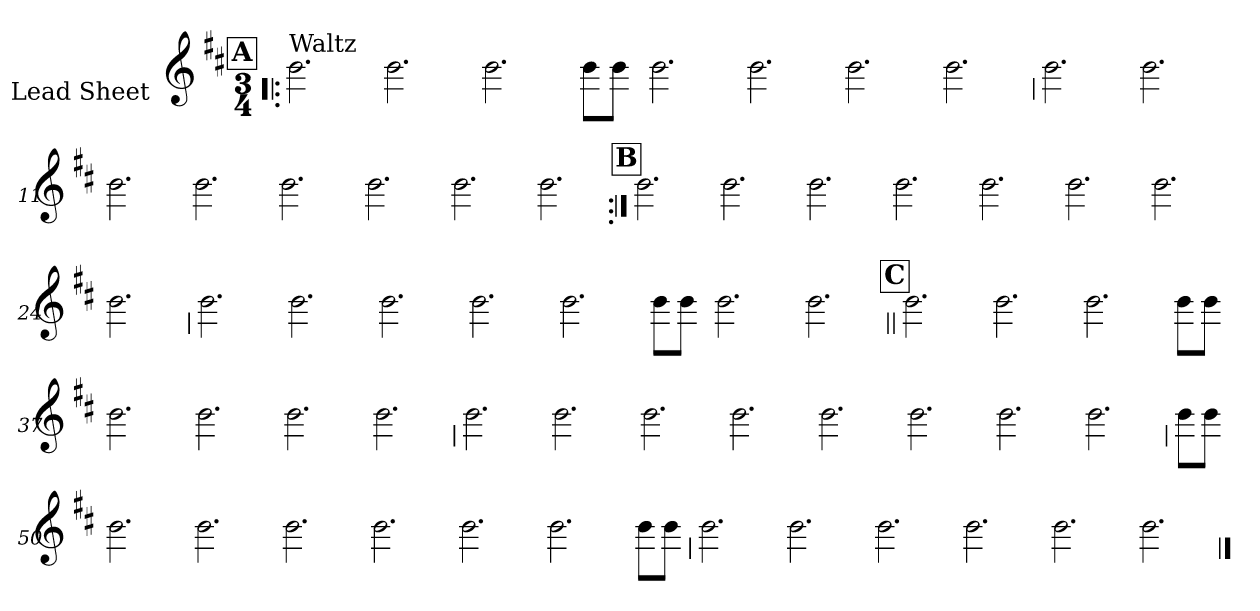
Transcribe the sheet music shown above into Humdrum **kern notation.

**kern
*part1
*staff1
*I"Lead Sheet
*stria0
*clefG2
*k[f#c#]
*D:
*M3/4
!!LO:REH:place=s1:a:t=A
=1!|:
!LO:TX:a:t=Waltz
2.b
=2-
2.b
=3-
2.b
=4-
8b\L
8b\J
=5-
2.b
=6-
2.b
=7-
2.b
=8-
2.b
!!LO:LB:g=z
=9
2.b
=10-
2.b
=11-
2.b
=12-
2.b
=13-
2.b
=14-
2.b
=15-
2.b
=16-
2.b
!!LO:LB:g=z
!!LO:REH:place=s1:a:t=B
=17:|!
2.b
=18-
2.b
=19-
2.b
=20-
2.b
=21-
2.b
=22-
2.b
=23-
2.b
=24-
2.b
!!LO:LB:g=z
=25
2.b
=26-
2.b
=27-
2.b
=28-
2.b
=29-
2.b
=30-
8b\L
8b\J
=31-
2.b
=32-
2.b
!!LO:LB:g=z
!!LO:REH:place=s1:a:t=C
=33||
2.b
=34-
2.b
=35-
2.b
=36-
8b\L
8b\J
=37-
2.b
=38-
2.b
=39-
2.b
=40-
2.b
!!LO:LB:g=z
=41
2.b
=42-
2.b
=43-
2.b
=44-
2.b
=45-
2.b
=46-
2.b
=47-
2.b
=48-
2.b
!!LO:LB:g=z
=49
8b\L
8b\J
=50-
2.b
=51-
2.b
=52-
2.b
=53-
2.b
=54-
2.b
=55-
2.b
=56-
8b\L
8b\J
!!LO:LB:g=z
=57
2.b
=58-
2.b
=59-
2.b
=60-
2.b
=61-
2.b
=62-
2.b
==
*-
